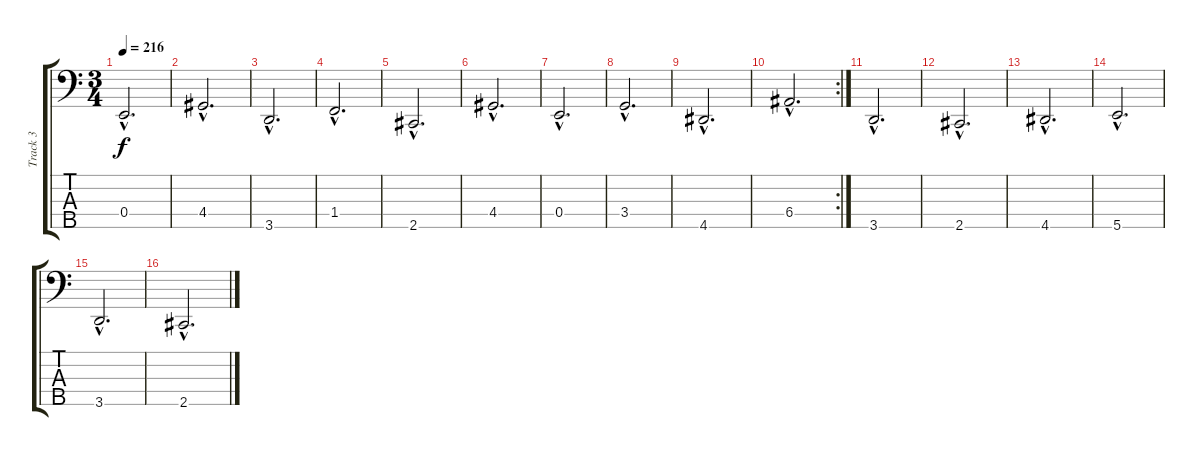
\track ("Track 3" "Track 3") {instrument electricbassfinger}
\staff {score tabs}
\tuning (G2 D2 A1 E1 B0) {hide}
\ts (3 4)
\tempo 216
\clef f4
\ks c
0.4{hac}.2{d dy f} |
4.4{hac}.2{d} |
3.5{hac}.2{d} |
1.4{hac}.2{d} |
2.5{hac}.2{d} |
4.4{hac}.2{d} |
0.4{hac}.2{d} |
3.4{hac}.2{d} |
4.5{hac}.2{d} |
\rc 2
6.4{hac}.2{d} |
3.5{hac}.2{d} |
2.5{hac}.2{d} |
4.5{hac}.2{d} |
5.5{hac}.2{d} |
3.5{hac}.2{d} |
2.5{hac}.2{d}
